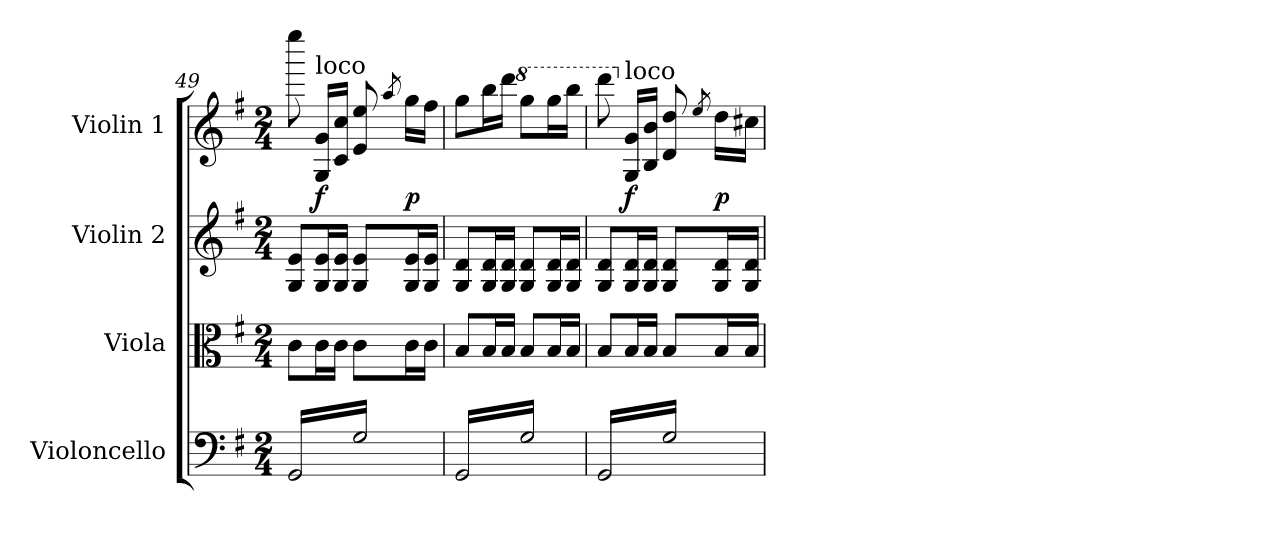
**kern	**kern	**kern	**kern	**dynam
*part4	*part3	*part2	*part1	*part1
*staff4	*staff3	*staff2	*staff1	*staff1
*I"Violoncello	*I"Viola	*I"Violin 2	*I"Violin 1	*
*I'Vc	*I'Vla	*I'Vln	*I'Vln	*
*clefF4	*clefC3	*clefG2	*clefG2	*
*k[f#]	*k[f#]	*k[f#]	*k[f#]	*
*M2/4	*M2/4	*M2/4	*M2/4	*
=49	=49	=49	=49	=49
*tremolo	*	*	*	*
16GG/LL	8c\L	8G/ 8e/L	8eeee\	.
16G/	.	.	.	.
!	!	!	!LO:TX:a:t=loco	!
!	!	!	!	!LO:DY:b
16GG/	16c\L	16G/ 16e/L	16G/ 16g/LL	f
16G/	16c\JJ	16G/ 16e/JJ	16c/ 16cc/JJ	.
16GG/	8c\L	8G/ 8e/L	8e/ 8ee/	.
16G/	.	.	.	.
.	.	.	8qaa/	.
!	!	!	!	!LO:DY:b
16GG/	16c\L	16G/ 16e/L	16gg\LL	p
16G/JJ	16c\JJ	16G/ 16e/JJ	16ff#\JJ	.
=50	=50	=50	=50	=50
16GG/LL	8B/L	8G/ 8d/L	8gg\L	.
16G/	.	.	.	.
16GG/	16B/L	16G/ 16d/L	16bb\L	.
16G/	16B/JJ	16G/ 16d/JJ	16ddd\JJ	.
*	*	*	*8va	*
16GG/	8B/L	8G/ 8d/L	8ggg\L	.
16G/	.	.	.	.
16GG/	16B/L	16G/ 16d/L	16ggg\L	.
16G/JJ	16B/JJ	16G/ 16d/JJ	16bbb\JJ	.
=51	=51	=51	=51	=51
16GG/LL	8B/L	8G/ 8d/L	8dddd\	.
16G/	.	.	.	.
*	*	*	*X8va	*
!	!	!	!LO:TX:a:t=loco	!
!	!	!	!	!LO:DY:b
16GG/	16B/L	16G/ 16d/L	16G/ 16g/LL	f
16G/	16B/JJ	16G/ 16d/JJ	16B/ 16b/JJ	.
16GG/	8B/L	8G/ 8d/L	8d/ 8dd/	.
16G/	.	.	.	.
.	.	.	8qee/	.
!	!	!	!	!LO:DY:b
16GG/	16B/L	16G/ 16d/L	16dd\LL	p
16G/JJ	16B/JJ	16G/ 16d/JJ	16cc#X\JJ	.
*Xtremolo	*	*	*	*
.	.	.	.	.
.	.	.	.	.
.	.	.	.	.
.	.	.	.	.
=	=	=	=	=
*-	*-	*-	*-	*-
